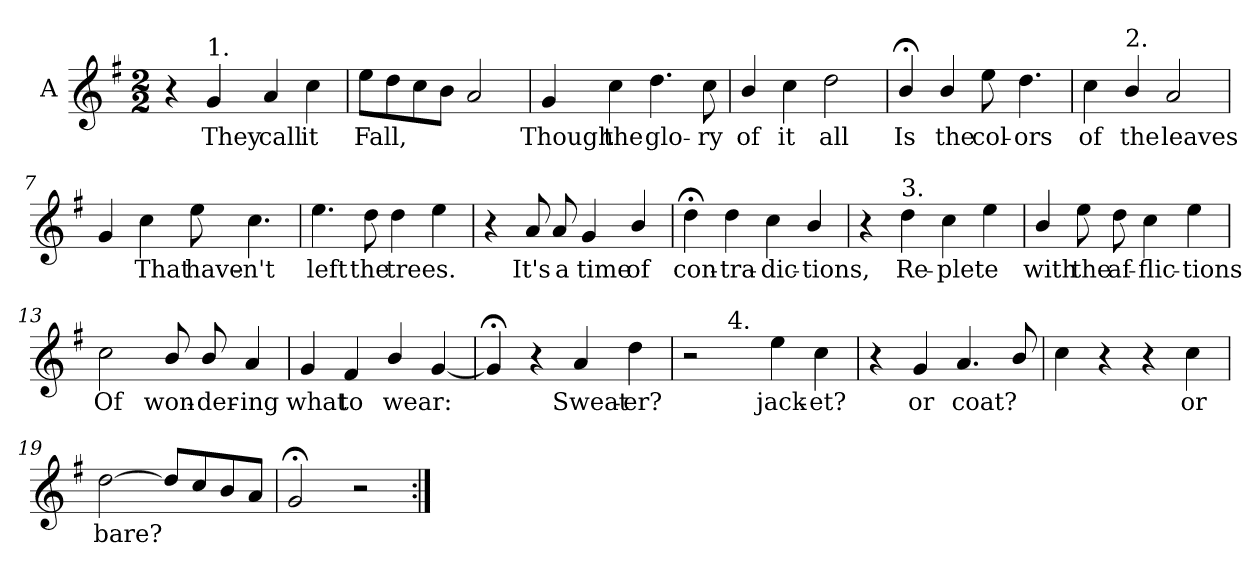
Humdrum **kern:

**kern	**text
*part1	*part1
*staff1	*staff1
*I"A	*
*clefG2	*
*ITrd1c2	*
*k[b-]	*
*F:	*
*M2/2	*
=1	=1
4r	.
!LO:TX:a:t=1.	!
!	!LO:LY:b
4f/	They
!	!LO:LY:b
4g/	call
!	!LO:LY:b
4b-\	it
=2	=2
!	!LO:LY:b
8dd\L	Fall,
8cc\	.
8b-\	.
8a\J	.
2g/	.
=3	=3
!	!LO:LY:b
4f/	Though
!	!LO:LY:b
4b-\	the
!	!LO:LY:b
4.cc\	glo-
!	!LO:LY:b
8b-\	-ry
=4	=4
!	!LO:LY:b
4a/	of
!	!LO:LY:b
4b-\	it
!	!LO:LY:b
2cc\	all
=5	=5
!	!LO:LY:b
4a;/	Is
!	!LO:LY:b
4a/	the
!	!LO:LY:b
8dd\	col-
!	!LO:LY:b
4.cc\	-ors
!!LO:LB:g=z
=6	=6
!	!LO:LY:b
4b-\	of
!LO:TX:a:t=2.	!
!	!LO:LY:b
4a/	the
!	!LO:LY:b
2g/	leaves
=7	=7
4f/	.
!	!LO:LY:b
4b-\	That
!	!LO:LY:b
8dd\	have-
!	!LO:LY:b
4.b-\	-n't
=8	=8
!	!LO:LY:b
4.dd\	left
!	!LO:LY:b
8cc\	the
!	!LO:LY:b
4cc\	trees.
4dd\	.
=9	=9
4r	.
!	!LO:LY:b
8g/	It's
!	!LO:LY:b
8g/	a
!	!LO:LY:b
4f/	time
!	!LO:LY:b
4a/	of
=10	=10
!	!LO:LY:b
4cc;<\	con-
!	!LO:LY:b
4cc\	-tra-
!	!LO:LY:b
4b-\	-dic-
!	!LO:LY:b
4a/	-tions,
!!LO:LB:g=z
=11	=11
4r	.
!LO:TX:a:t=3.	!
!	!LO:LY:b
4cc\	Re-
!	!LO:LY:b
4b-\	-plete
4dd\	.
=12	=12
!	!LO:LY:b
4a/	with
!	!LO:LY:b
8dd\	the
!	!LO:LY:b
8cc\	af-
!	!LO:LY:b
4b-\	-flic-
!	!LO:LY:b
4dd\	-tions
=13	=13
!	!LO:LY:b
2b-\	Of
!	!LO:LY:b
8a/	won-
!	!LO:LY:b
8a/	-der-
!	!LO:LY:b
4g/	-ing
=14	=14
!	!LO:LY:b
4f/	what
!	!LO:LY:b
4e/	to
!	!LO:LY:b
4a/	wear:
[4f/	.
=15	=15
4f;/]	.
4r	.
!	!LO:LY:b
4g/	Sweat-
!	!LO:LY:b
4cc\	-er?
=16	=16
*^	*
2r	4ryy	.
!	!LO:TX:a:t=4.	!
.	2.ryy	.
!	!	!LO:LY:b
4dd\	.	jack-
!	!	!LO:LY:b
4b-\	.	-et?
*v	*v	*
!!LO:LB:g=z
=17	=17
4r	.
!	!LO:LY:b
4f/	or
!	!LO:LY:b
4.g/	coat?
8a/	.
=18	=18
4b-\	.
4r	.
4r	.
!	!LO:LY:b
4b-\	or
=19	=19
!	!LO:LY:b
[2cc\	bare?
8cc/L]	.
8b-/	.
8a/	.
8g/J	.
=20	=20
2f;/	.
2r	.
=:|!	=:|!
*-	*-
